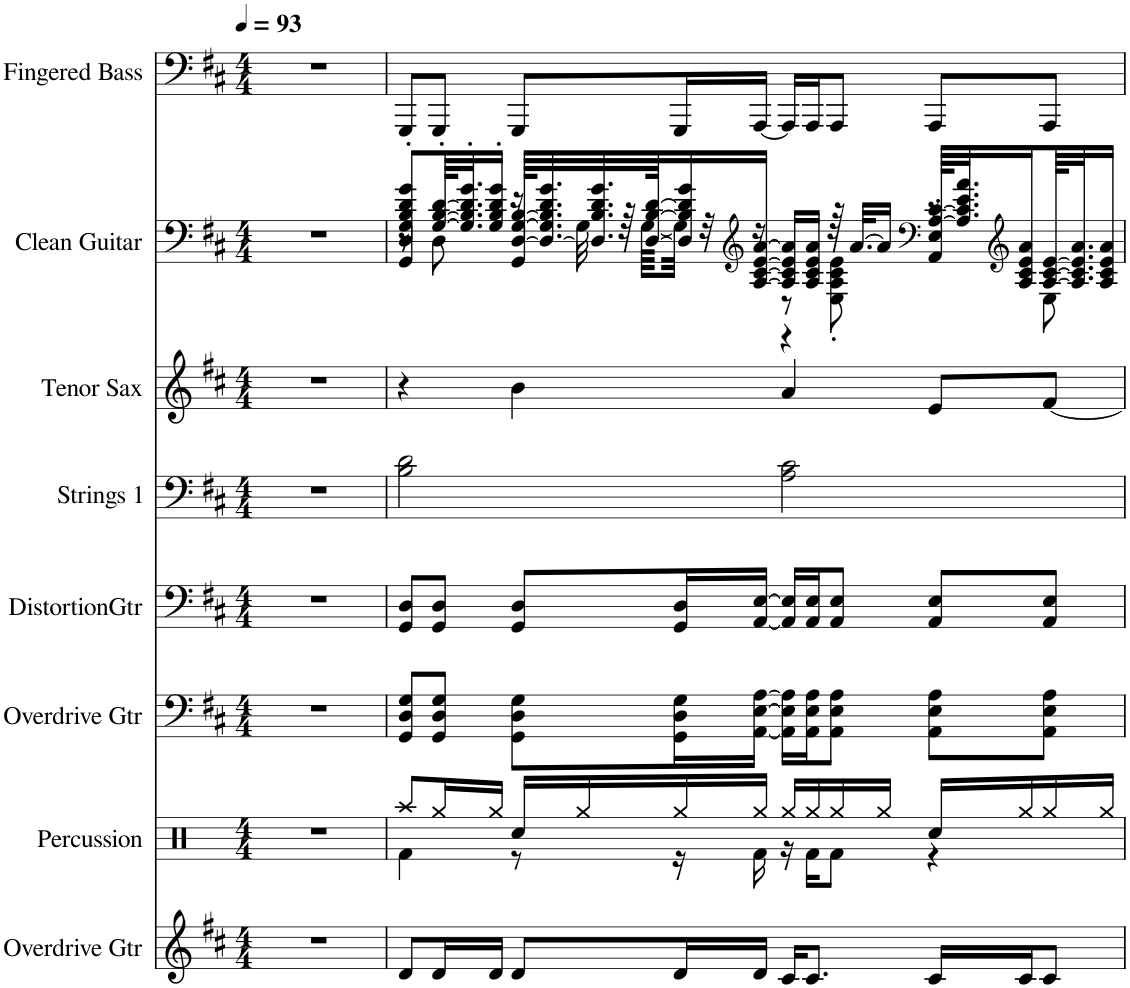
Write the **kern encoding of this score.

**kern	**kern	**kern	**kern	**kern	**kern	**kern	**kern
*part8	*part7	*part6	*part5	*part4	*part3	*part2	*part1
*staff8	*staff7	*staff6	*staff5	*staff4	*staff3	*staff2	*staff1
*I"Overdrive Gtr	*I"Percussion	*I"Overdrive Gtr	*I"DistortionGtr	*I"Strings 1	*I"Tenor Sax	*I"Clean Guitar	*I"Fingered Bass
*	*	*	*	*I'Str	*I'T Sax	*	*
*clefG2	*clefX	*clefF4	*clefF4	*clefF4	*clefG2	*clefF4	*clefF4
*	*	*	*	*	*Trd8c14	*	*
*k[f#c#]	*k[]	*k[f#c#]	*k[f#c#]	*k[f#c#]	*k[f#c#]	*k[f#c#]	*k[f#c#]
*M4/4	*M4/4	*M4/4	*M4/4	*M4/4	*M4/4	*M4/4	*M4/4
*MM93	*MM93	*MM93	*MM93	*MM93	*MM93	*MM93	*MM93
=1	=1	=1	=1	=1	=1	=1	=1
1r	1r	1r	1r	1r	1r	1r	1r
=2	=2	=2	=2	=2	=2	=2	=2
*	*^	*	*	*	*	*^	*
*	*	*	*	*	*	*	*	*^	*
8d/L	8Raa/L	4Rf\	8GG/ 8D/ 8G/L	8GG/ 8D/L	2B\ 2d\	4r	8D/' 8G/' 8B/' 8d/' 8g/'L	8r	4GG/	8GGG/L
16d/L	16Rgg/L	.	8GG/ 8D/ 8G/J	8GG/ 8D/J	.	.	[64G/' [64B/' [64d/'KLL	8D\	.	8GGG/J
.	.	.	.	.	.	.	32.G/]' 32.B/]' 32.d/]' 32.g/'J	.	.	.
16d/JJ	16Rgg/JJ	.	.	.	.	.	16G/' 16B/' 16d/' 16g/'JJ	.	.	.
8d/L	16Rcc/LL	8r	8GG\ 8D\ 8G\L	8GG/ 8D/L	.	4b\	[64D/ [64G/ [64B/KLLL	16r	4GG/	8GGG/L
.	.	.	.	.	.	.	32.D/_ 32.G/] 32.B/] 32.d/ 32.g/	.	.	.
.	16Rgg/	.	.	.	.	.	32.D/] 32.B/ 32.d/ 32.g/	32G\	.	.
.	.	.	.	.	.	.	.	64r	.	.
.	.	.	.	.	.	.	[64D/ [64B/ [64d/JK	[64G\KLLL	.	.
16d/L	16Rgg/	16r	16GG\ 16D\ 16G\L	16GG/ 16D/L	.	.	16D/] 16B/] 16d/] 16g/	32G\JJJ]	.	16GGG/L
.	.	.	.	.	.	.	.	32r	.	.
*	*	*	*	*	*	*	*clefG2	*	*	*
16d/JJ	16Rgg/JJ	16Rf\	[16AA\ [16E\ [16A\JJ	[16AA/ [16E/JJ	.	.	[16A/ [16c#/ [16e/ [16a/JJ	16r	.	[16AAA/JJ
16c#/KL	16Rgg/LL	16r	16AA\] 16E\] 16A\]LL	16AA/] 16E/]LL	2A\ 2c#\	4a/	16A/] 16c#/] 16e/] 16a/]LL	8r	4r	16AAA/LL]
8.c#/J	16Rgg/	16Rf\KL	16AA\ 16E\ 16A\J	16AA/ 16E/J	.	.	16A/ 16c#/ 16e/ 16a/JJ	.	.	16AAA/J
.	16Rgg/	8Rf\J	8AA\ 8E\ 8A\J	8AA/ 8E/J	.	.	64r	8E\' 8A\' 8c#\' 8e\'	.	8AAA/J
.	.	.	.	.	.	.	[32.a/KLL	.	.	.
.	16Rgg/JJ	.	.	.	.	.	16a/JJ]	.	.	.
*	*	*	*	*	*	*	*clefF4	*	*	*
16c#/LL	16Rcc/LL	4r	8AA\ 8E\ 8A\L	8AA/ 8E/L	.	8e/L	[64A/ [64c#/KLLL	8r	4AA/' 4E/'	8AAA/L
.	.	.	.	.	.	.	32.A/] 32.c#/] 32.e/ 32.a/J	.	.	.
*	*	*	*	*	*	*	*clefG2	*	*	*
16c#/J	16Rgg/	.	.	.	.	.	16A/ 16c#/ 16e/ 16a/	.	.	.
8c#/J	16Rgg/	.	8AA\ 8E\ 8A\J	8AA/ 8E/J	.	[8f#/J	[64A/ [64c#/ [64e/KL	8E\	.	8AAA/J
.	.	.	.	.	.	.	32.A/] 32.c#/] 32.e/] 32.a/J	.	.	.
.	16Rgg/JJ	.	.	.	.	.	16A/ 16c#/ 16e/ 16a/JJ	.	.	.
*	*v	*v	*	*	*	*	*v	*v	*v	*
=	=	=	=	=	=	=	=
*-	*-	*-	*-	*-	*-	*-	*-
